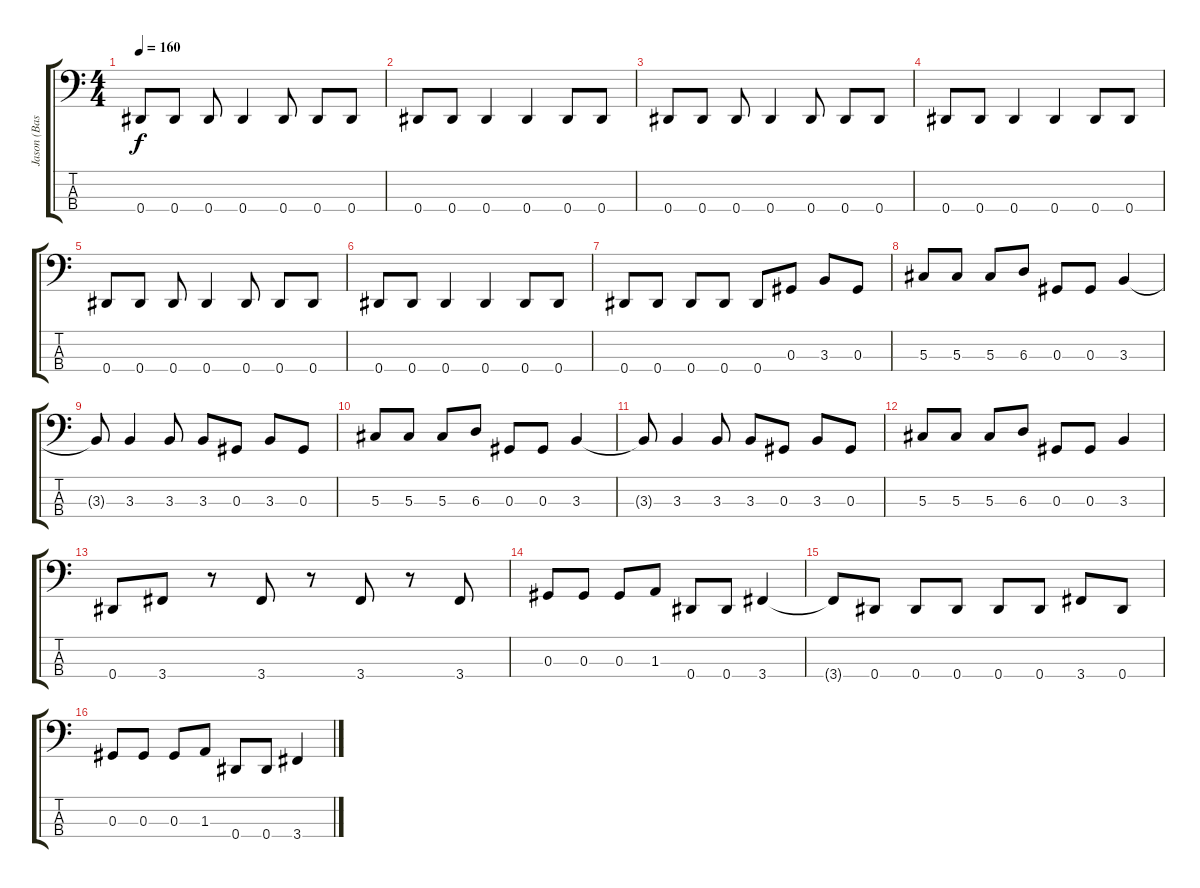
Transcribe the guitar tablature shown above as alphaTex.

\track ("Jason (Bass)" "Jason (Bas") {instrument slapbass1}
\staff {score tabs}
\tuning (Gb2 Db2 Ab1 Eb1) {hide}
\ts (4 4)
\tempo 160
\clef f4
\ks c
0.4.8{dy f} 0.4.8 0.4.8 0.4.4 0.4.8 0.4.8 0.4.8 |
0.4.8 0.4.8 0.4.4 0.4.4 0.4.8 0.4.8 |
0.4.8 0.4.8 0.4.8 0.4.4 0.4.8 0.4.8 0.4.8 |
0.4.8 0.4.8 0.4.4 0.4.4 0.4.8 0.4.8 |
0.4.8 0.4.8 0.4.8 0.4.4 0.4.8 0.4.8 0.4.8 |
0.4.8 0.4.8 0.4.4 0.4.4 0.4.8 0.4.8 |
0.4.8 0.4.8 0.4.8 0.4.8 0.4.8 0.3.8 3.3.8 0.3.8 |
5.3.8 5.3.8 5.3.8 6.3.8 0.3.8 0.3.8 3.3.4 |
3.3{t}.8 3.3.4 3.3.8 3.3.8 0.3.8 3.3.8 0.3.8 |
5.3.8 5.3.8 5.3.8 6.3.8 0.3.8 0.3.8 3.3.4 |
3.3{t}.8 3.3.4 3.3.8 3.3.8 0.3.8 3.3.8 0.3.8 |
5.3.8 5.3.8 5.3.8 6.3.8 0.3.8 0.3.8 3.3.4 |
0.4.8 3.4.8 r.8 3.4.8 r.8 3.4.8 r.8 3.4.8 |
0.3.8 0.3.8 0.3.8 1.3.8 0.4.8 0.4.8 3.4.4 |
3.4{t}.8 0.4.8 0.4.8 0.4.8 0.4.8 0.4.8 3.4.8 0.4.8 |
0.3.8 0.3.8 0.3.8 1.3.8 0.4.8 0.4.8 3.4.4
